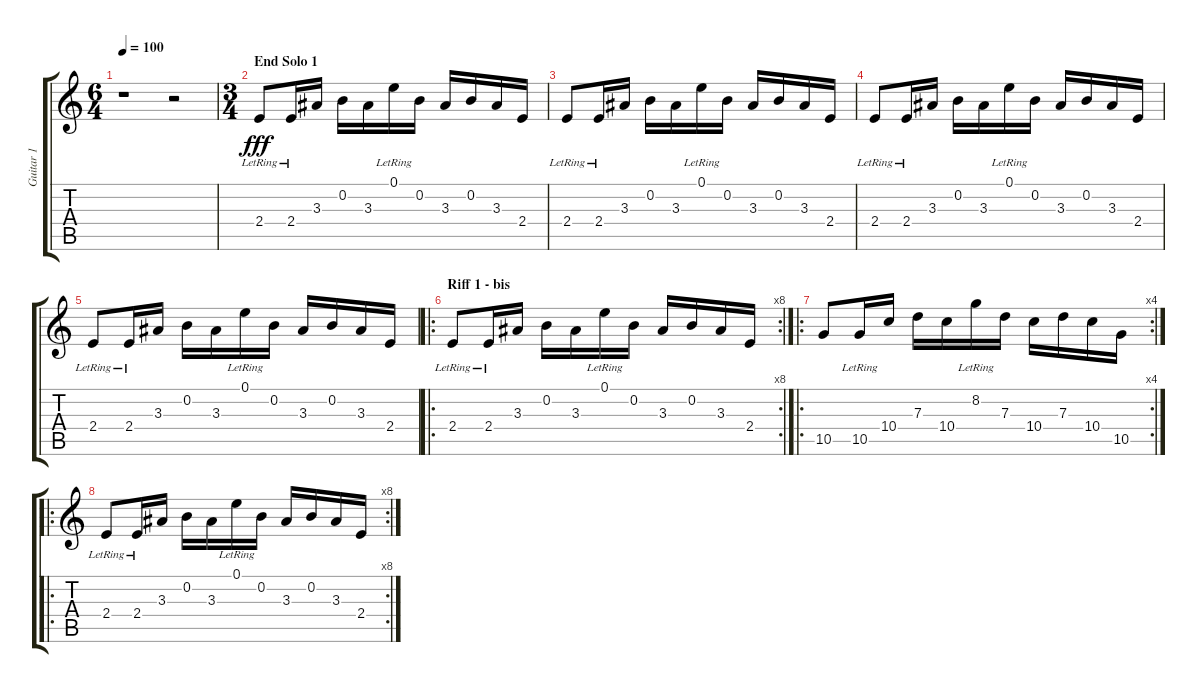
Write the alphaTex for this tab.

\track ("Guitar 1" "Guitar 1") {instrument acousticguitarsteel}
\staff {score tabs}
\tuning (E4 B3 G3 D3 A2 E2) {hide}
\ts (6 4)
\tempo 100
\clef g2
\ks c
r.1{dy f} r.2 |
\ts (3 4)
\section ("" "End Solo 1")
2.4{lr}.8{dy fff volume 10 instrument acousticguitarsteel} 2.4{lr}.16 3.3.16 0.2.16 3.3.16 0.1{lr}.16 0.2.16 3.3.16 0.2.16 3.3.16 2.4.16 |
2.4{lr}.8{volume 10 instrument acousticguitarsteel} 2.4{lr}.16 3.3.16 0.2.16 3.3.16 0.1{lr}.16 0.2.16 3.3.16 0.2.16 3.3.16 2.4.16 |
2.4{lr}.8{volume 10 instrument acousticguitarsteel} 2.4{lr}.16 3.3.16 0.2.16 3.3.16 0.1{lr}.16 0.2.16 3.3.16 0.2.16 3.3.16 2.4.16 |
2.4{lr}.8{volume 10 instrument acousticguitarsteel} 2.4{lr}.16 3.3.16 0.2.16 3.3.16 0.1{lr}.16 0.2.16 3.3.16 0.2.16 3.3.16 2.4.16 |
\ro
\rc 8
\section ("" "Riff 1 - bis")
2.4{lr}.8{volume 12} 2.4{lr}.16 3.3.16 0.2.16 3.3.16 0.1{lr}.16 0.2.16 3.3.16 0.2.16 3.3.16 2.4.16 |
\ro
\rc 4
10.5.8 10.5{lr}.16 10.4.16 7.3.16 10.4.16 8.2{lr}.16 7.3.16 10.4.16 7.3.16 10.4.16 10.5.16 |
\ro
\rc 8
2.4{lr}.8{volume 12} 2.4{lr}.16 3.3.16 0.2.16 3.3.16 0.1{lr}.16 0.2.16 3.3.16 0.2.16 3.3.16 2.4.16
